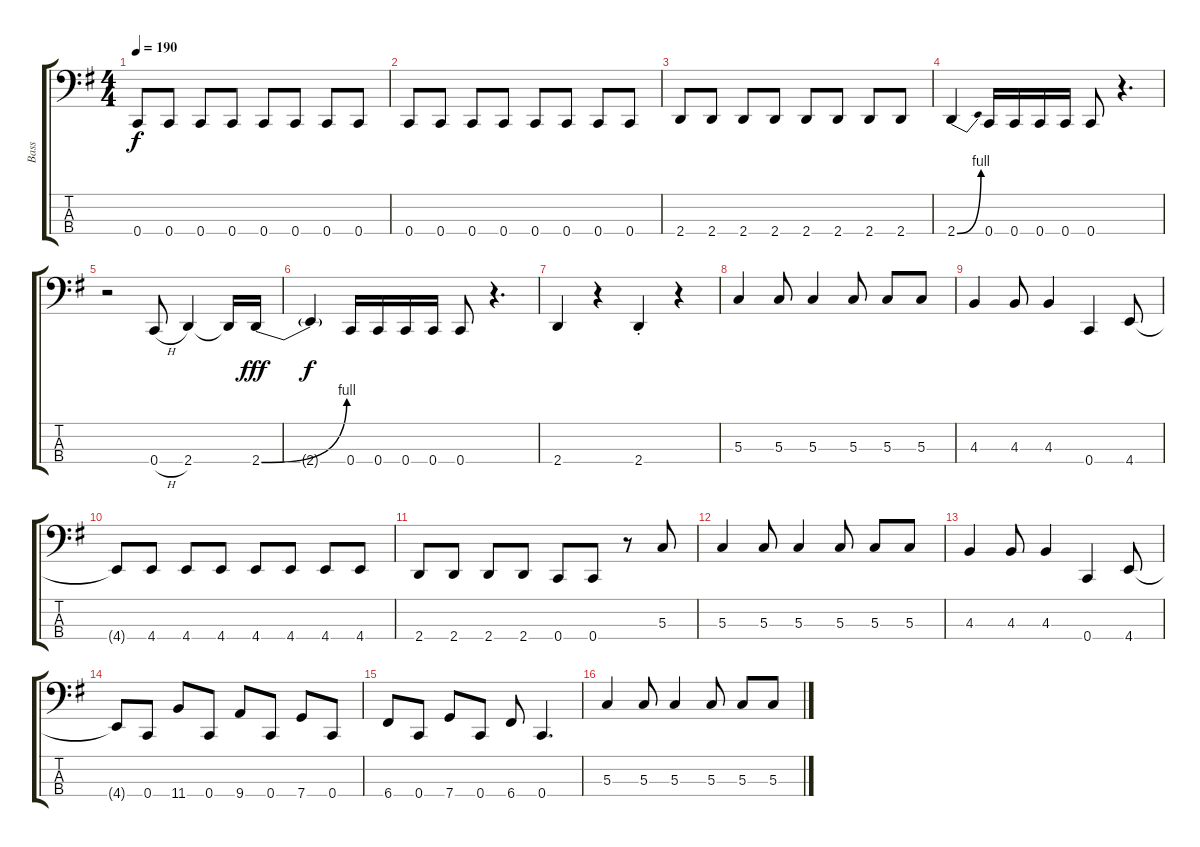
\track ("Bass" "Bass") {instrument electricbasspick}
\staff {score tabs}
\tuning (F2 C2 G1 C1) {hide}
\ts (4 4)
\tempo 190
\clef f4
\ks eminor
0.4.8{dy f} 0.4.8 0.4.8 0.4.8 0.4.8 0.4.8 0.4.8 0.4.8 |
0.4.8 0.4.8 0.4.8 0.4.8 0.4.8 0.4.8 0.4.8 0.4.8 |
2.4.8 2.4.8 2.4.8 2.4.8 2.4.8 2.4.8 2.4.8 2.4.8 |
2.4{be (bend 0 0 60 4)}.4 0.4.16 0.4.16 0.4.16 0.4.16 0.4.8 r.4{d} |
r.2 0.4{h}.8 2.4.4 2.4{t}.16 2.4{be (bend 0 0 60 4)}.16{dy fff} |
2.4{t}.4{dy f} 0.4.16 0.4.16 0.4.16 0.4.16 0.4.8 r.4{d} |
2.4.4 r.4 2.4{st}.4 r.4 |
5.3.4 5.3.8 5.3.4 5.3.8 5.3.8 5.3.8 |
4.3.4 4.3.8 4.3.4 0.4.4 4.4.8 |
4.4{t}.8 4.4.8 4.4.8 4.4.8 4.4.8 4.4.8 4.4.8 4.4.8 |
2.4.8 2.4.8 2.4.8 2.4.8 0.4.8 0.4.8 r.8 5.3.8 |
5.3.4 5.3.8 5.3.4 5.3.8 5.3.8 5.3.8 |
4.3.4 4.3.8 4.3.4 0.4.4 4.4.8 |
4.4{t}.8 0.4.8 11.4.8 0.4.8 9.4.8 0.4.8 7.4.8 0.4.8 |
6.4.8 0.4.8 7.4.8 0.4.8 6.4.8 0.4.4{d} |
5.3.4 5.3.8 5.3.4 5.3.8 5.3.8 5.3.8
